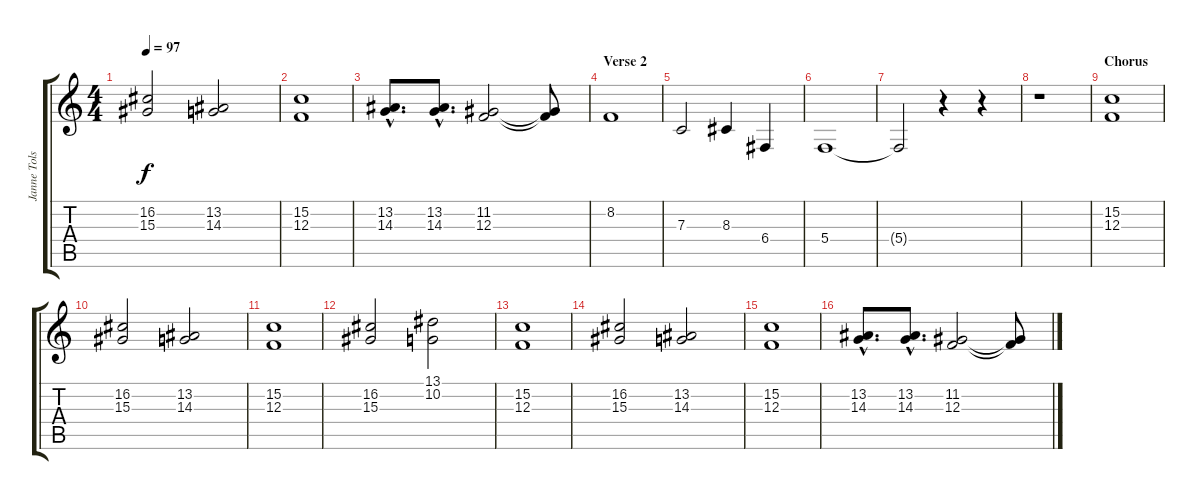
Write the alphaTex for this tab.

\track ("Janne Tolsa - Keyboard" "Janne Tols") {instrument stringensemble1}
\staff {score tabs}
\tuning (D4 A3 F3 C3 G2 C2) {hide}
\ts (4 4)
\tempo 97
\clef g2
\ks c
(16.2 15.3).2{dy f} (13.2 14.3).2 |
(15.2 12.3).1 |
(13.2{hac} 14.3{hac}).8{d} (13.2{hac} 14.3{hac}).8{d} (11.2 12.3).2 (11.2{t} 12.3{t}).8 |
\section ("" "Verse 2")
8.2.1 |
7.3.2 8.3.4 6.4.4 |
5.4.1 |
5.4{t}.2 r.4 r.4 |
r.1 |
\section ("" "Chorus")
(15.2 12.3).1 |
(16.2 15.3).2 (13.2 14.3).2 |
(15.2 12.3).1 |
(16.2 15.3).2 (13.1 10.2).2 |
(15.2 12.3).1 |
(16.2 15.3).2 (13.2 14.3).2 |
(15.2 12.3).1 |
(13.2{hac} 14.3{hac}).8{d} (13.2{hac} 14.3{hac}).8{d} (11.2 12.3).2 (11.2{t} 12.3{t}).8
